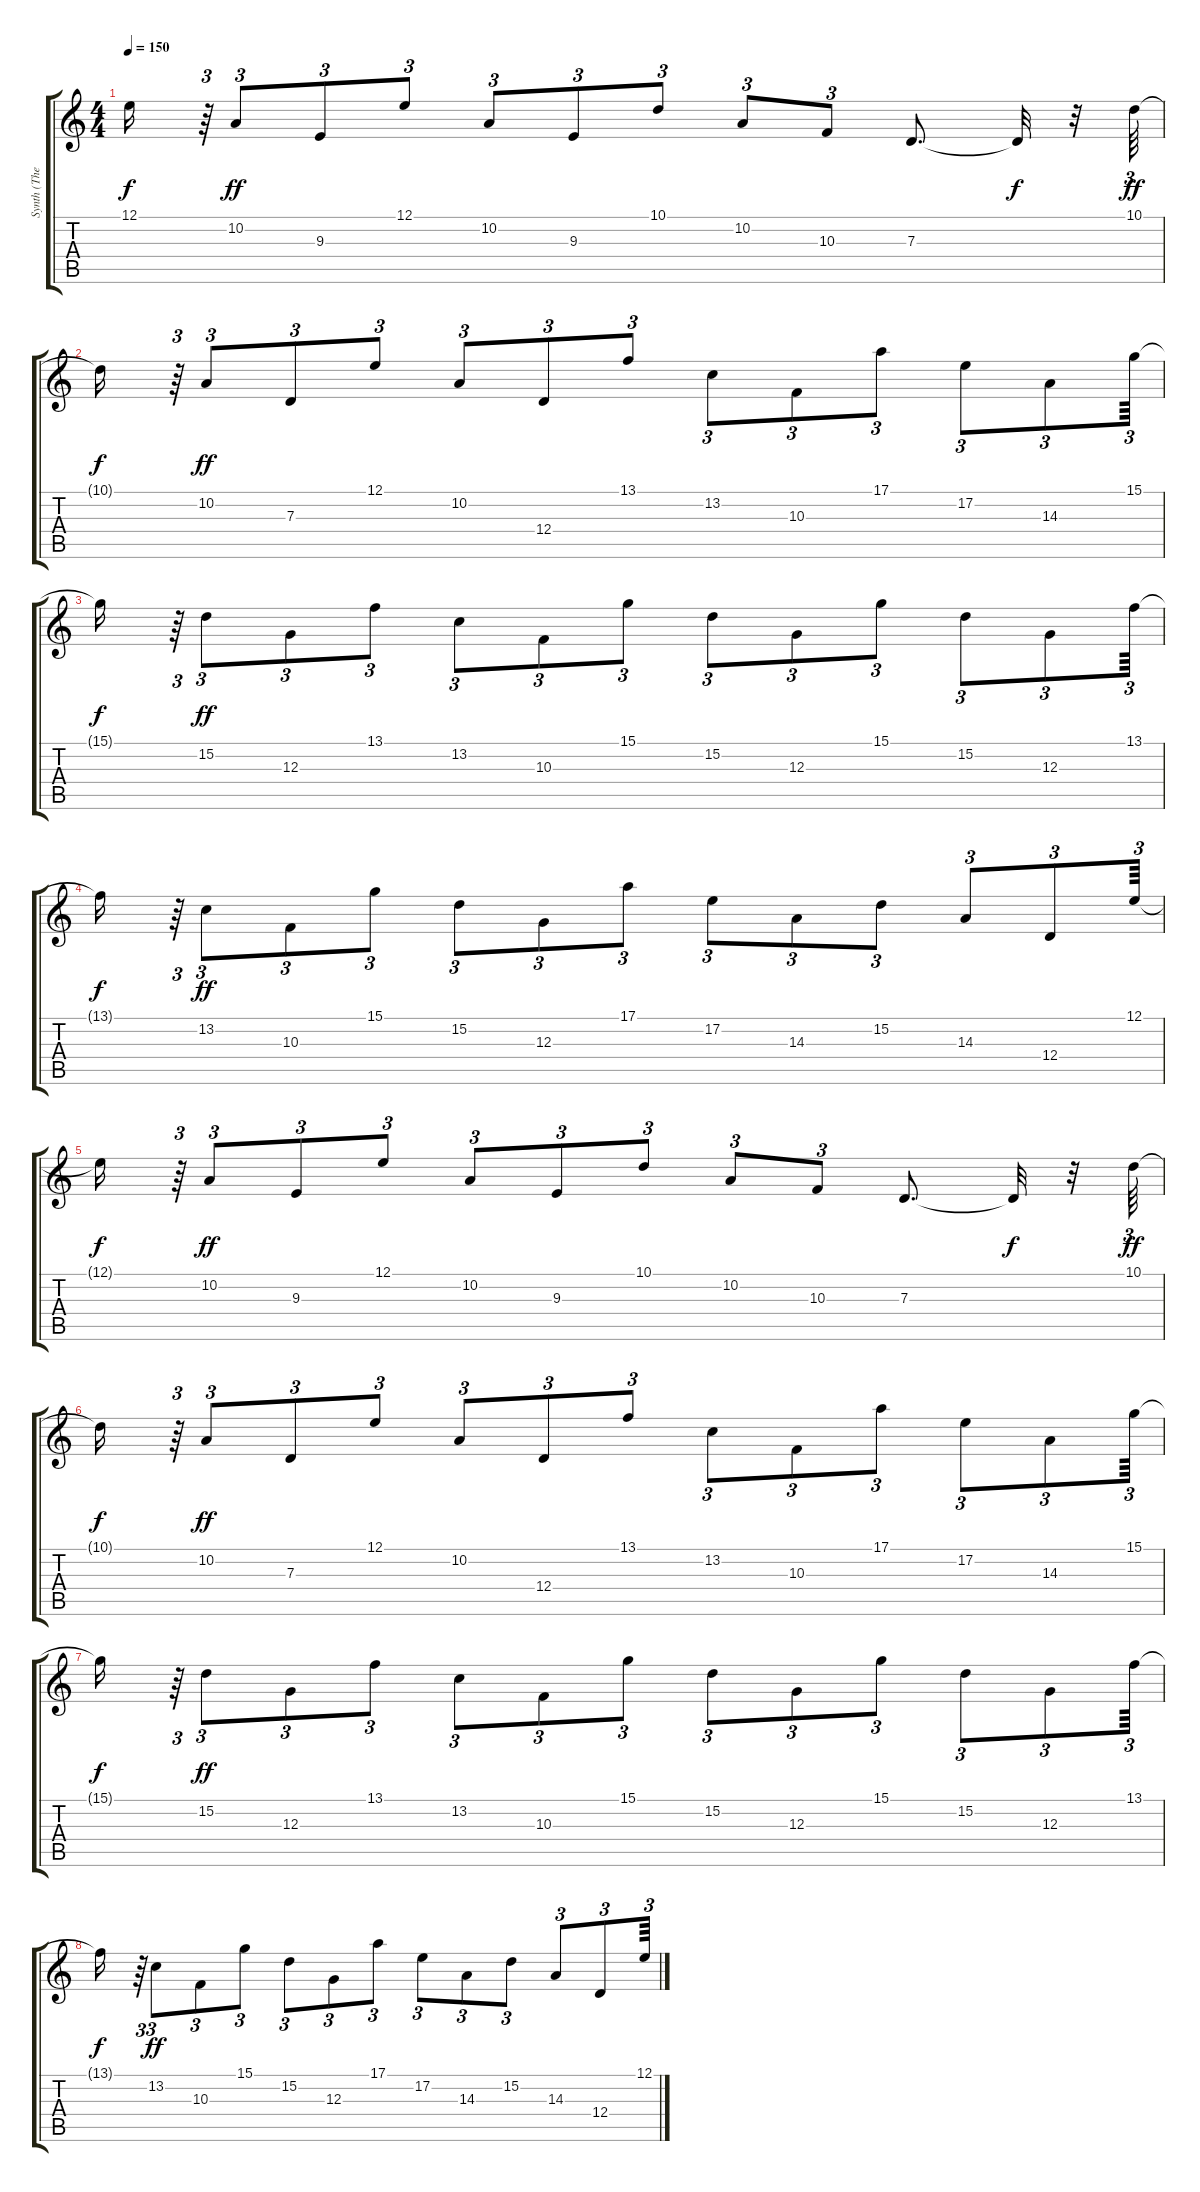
\track ("Synth (Theme)" "Synth (The") {instrument pad3polysynth}
\staff {score tabs}
\tuning (E4 B3 G3 D3 A2 E2) {hide}
\ts (4 4)
\tempo 150
\clef g2
\ks c
12.1{t}.16{dy f} r.64{tu (3 2)} 10.2.8{tu (3 2) dy ff} 9.3.8{tu (3 2)} 12.1.8{tu (3 2)} 10.2.8{tu (3 2)} 9.3.8{tu (3 2)} 10.1.8{tu (3 2)} 10.2.8{tu (3 2)} 10.3.8{tu (3 2)} 7.3.8{d} 7.3{t}.32{dy f} r.32 10.1.64{tu (3 2) dy ff volume 16} |
10.1{t}.16{dy f} r.64{tu (3 2)} 10.2.8{tu (3 2) dy ff} 7.3.8{tu (3 2)} 12.1.8{tu (3 2)} 10.2.8{tu (3 2)} 12.4.8{tu (3 2)} 13.1.8{tu (3 2)} 13.2.8{tu (3 2)} 10.3.8{tu (3 2)} 17.1.8{tu (3 2)} 17.2.8{tu (3 2)} 14.3.8{tu (3 2)} 15.1.64{tu (3 2)} |
15.1{t}.16{dy f} r.64{tu (3 2)} 15.2.8{tu (3 2) dy ff} 12.3.8{tu (3 2)} 13.1.8{tu (3 2)} 13.2.8{tu (3 2)} 10.3.8{tu (3 2)} 15.1.8{tu (3 2)} 15.2.8{tu (3 2)} 12.3.8{tu (3 2)} 15.1.8{tu (3 2)} 15.2.8{tu (3 2)} 12.3.8{tu (3 2)} 13.1.64{tu (3 2)} |
13.1{t}.16{dy f} r.64{tu (3 2)} 13.2.8{tu (3 2) dy ff} 10.3.8{tu (3 2)} 15.1.8{tu (3 2)} 15.2.8{tu (3 2)} 12.3.8{tu (3 2)} 17.1.8{tu (3 2)} 17.2.8{tu (3 2)} 14.3.8{tu (3 2)} 15.2.8{tu (3 2)} 14.3.8{tu (3 2)} 12.4.8{tu (3 2)} 12.1.64{tu (3 2)} |
12.1{t}.16{dy f} r.64{tu (3 2)} 10.2.8{tu (3 2) dy ff} 9.3.8{tu (3 2)} 12.1.8{tu (3 2)} 10.2.8{tu (3 2)} 9.3.8{tu (3 2)} 10.1.8{tu (3 2)} 10.2.8{tu (3 2)} 10.3.8{tu (3 2)} 7.3.8{d} 7.3{t}.32{dy f} r.32 10.1.64{tu (3 2) dy ff volume 16} |
10.1{t}.16{dy f} r.64{tu (3 2)} 10.2.8{tu (3 2) dy ff} 7.3.8{tu (3 2)} 12.1.8{tu (3 2)} 10.2.8{tu (3 2)} 12.4.8{tu (3 2)} 13.1.8{tu (3 2)} 13.2.8{tu (3 2)} 10.3.8{tu (3 2)} 17.1.8{tu (3 2)} 17.2.8{tu (3 2)} 14.3.8{tu (3 2)} 15.1.64{tu (3 2)} |
15.1{t}.16{dy f} r.64{tu (3 2)} 15.2.8{tu (3 2) dy ff} 12.3.8{tu (3 2)} 13.1.8{tu (3 2)} 13.2.8{tu (3 2)} 10.3.8{tu (3 2)} 15.1.8{tu (3 2)} 15.2.8{tu (3 2)} 12.3.8{tu (3 2)} 15.1.8{tu (3 2)} 15.2.8{tu (3 2)} 12.3.8{tu (3 2)} 13.1.64{tu (3 2)} |
13.1{t}.16{dy f} r.64{tu (3 2)} 13.2.8{tu (3 2) dy ff} 10.3.8{tu (3 2)} 15.1.8{tu (3 2)} 15.2.8{tu (3 2)} 12.3.8{tu (3 2)} 17.1.8{tu (3 2)} 17.2.8{tu (3 2)} 14.3.8{tu (3 2)} 15.2.8{tu (3 2)} 14.3.8{tu (3 2)} 12.4.8{tu (3 2)} 12.1.64{tu (3 2)}
